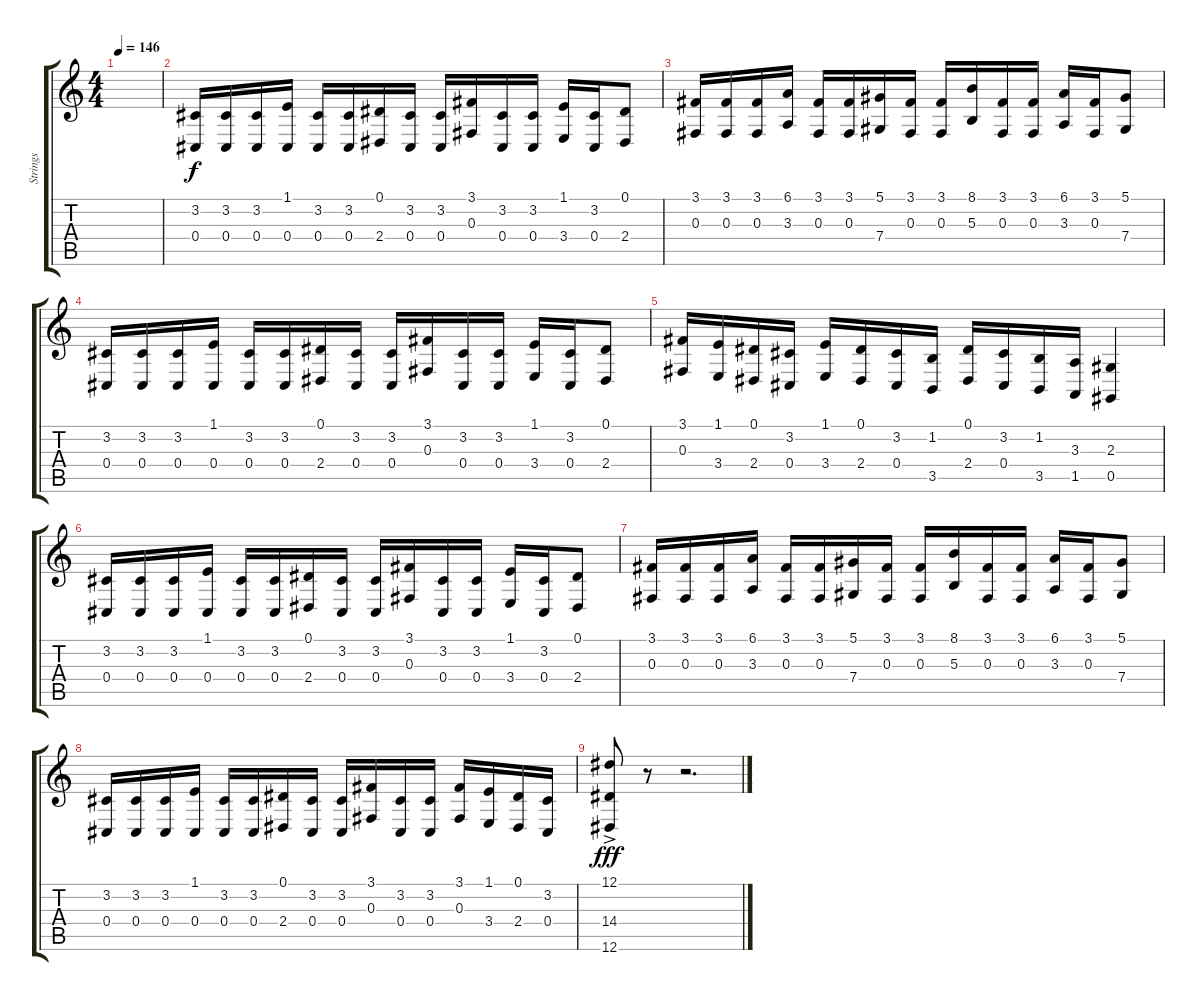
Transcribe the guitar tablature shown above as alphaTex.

\track ("Strings" "Strings") {instrument stringensemble1}
\staff {score tabs}
\tuning (Eb4 Bb3 Gb3 Db3 Ab2 Eb2) {hide}
\ts (4 4)
\tempo 146
\clef g2
\ks c
|
(3.2 0.4).16{dy f} (3.2 0.4).16 (3.2 0.4).16 (1.1 0.4).16 (3.2 0.4).16 (3.2 0.4).16 (0.1 2.4).16 (3.2 0.4).16 (3.2 0.4).16 (3.1 0.3).16 (3.2 0.4).16 (3.2 0.4).16 (1.1 3.4).16 (3.2 0.4).16 (0.1 2.4).8 |
(3.1 0.3).16 (3.1 0.3).16 (3.1 0.3).16 (6.1 3.3).16 (3.1 0.3).16 (3.1 0.3).16 (5.1 7.4).16 (3.1 0.3).16 (3.1 0.3).16 (8.1 5.3).16 (3.1 0.3).16 (3.1 0.3).16 (6.1 3.3).16 (3.1 0.3).16 (5.1 7.4).8 |
(3.2 0.4).16 (3.2 0.4).16 (3.2 0.4).16 (1.1 0.4).16 (3.2 0.4).16 (3.2 0.4).16 (0.1 2.4).16 (3.2 0.4).16 (3.2 0.4).16 (3.1 0.3).16 (3.2 0.4).16 (3.2 0.4).16 (1.1 3.4).16 (3.2 0.4).16 (0.1 2.4).8 |
(3.1 0.3).16 (1.1 3.4).16 (0.1 2.4).16 (3.2 0.4).16 (1.1 3.4).16 (0.1 2.4).16 (3.2 0.4).16 (1.2 3.5).16 (0.1 2.4).16 (3.2 0.4).16 (1.2 3.5).16 (3.3 1.5).16 (2.3 0.5).4 |
(3.2 0.4).16 (3.2 0.4).16 (3.2 0.4).16 (1.1 0.4).16 (3.2 0.4).16 (3.2 0.4).16 (0.1 2.4).16 (3.2 0.4).16 (3.2 0.4).16 (3.1 0.3).16 (3.2 0.4).16 (3.2 0.4).16 (1.1 3.4).16 (3.2 0.4).16 (0.1 2.4).8 |
(3.1 0.3).16 (3.1 0.3).16 (3.1 0.3).16 (6.1 3.3).16 (3.1 0.3).16 (3.1 0.3).16 (5.1 7.4).16 (3.1 0.3).16 (3.1 0.3).16 (8.1 5.3).16 (3.1 0.3).16 (3.1 0.3).16 (6.1 3.3).16 (3.1 0.3).16 (5.1 7.4).8 |
(3.2 0.4).16 (3.2 0.4).16 (3.2 0.4).16 (1.1 0.4).16 (3.2 0.4).16 (3.2 0.4).16 (0.1 2.4).16 (3.2 0.4).16 (3.2 0.4).16 (3.1 0.3).16 (3.2 0.4).16 (3.2 0.4).16 (3.1 0.3).16 (1.1 3.4).16 (0.1 2.4).16 (3.2 0.4).16 |
(12.1 14.4{ac} 12.6{ac}).8{dy fff} r.8 r.2{d}
